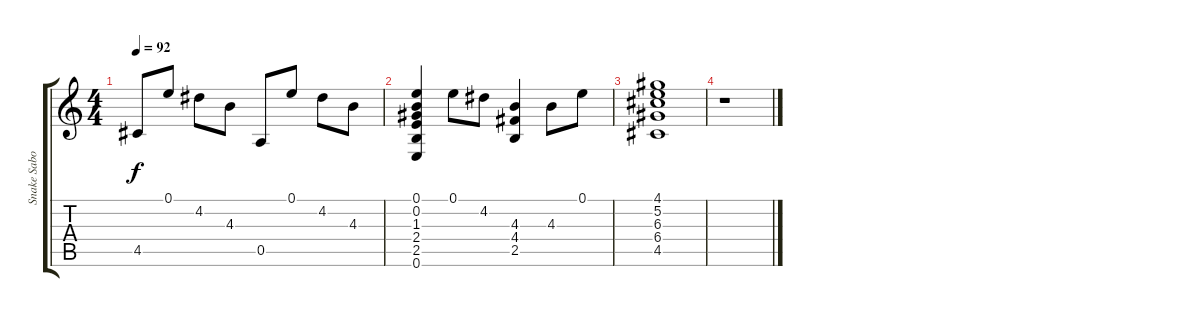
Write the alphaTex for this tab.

\track ("Snake Sabo" "Snake Sabo") {instrument acousticguitarsteel}
\staff {score tabs}
\tuning (E4 B3 G3 D3 A2 E2) {hide}
\ts (4 4)
\tempo 92
\clef g2
\ks c
4.5.8{dy f} 0.1.8 4.2.8 4.3.8 0.5.8 0.1.8 4.2.8 4.3.8 |
(0.1 0.2 1.3 2.4 2.5 0.6).4 0.1.8 4.2.8 (4.3 4.4 2.5).4 4.3.8 0.1.8 |
(4.1 5.2 6.3 6.4 4.5).1 |
r.1
